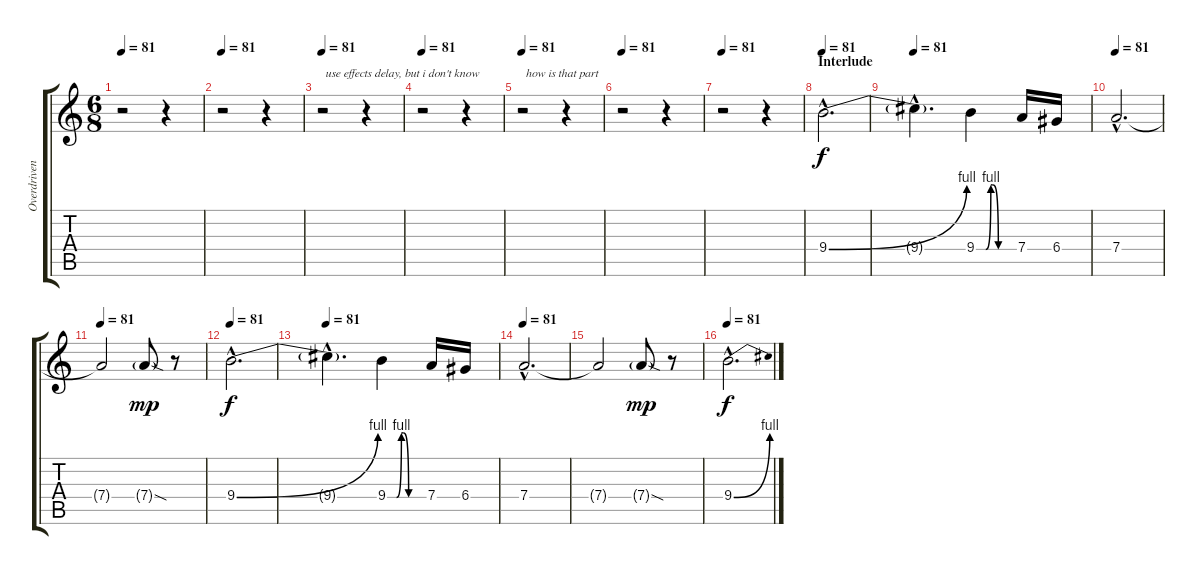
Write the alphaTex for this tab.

\track ("Overdriven Guitar II" "Overdriven") {instrument overdrivenguitar}
\staff {score tabs}
\tuning (E4 B3 G3 D3 A2 D2) {hide}
\ts (6 8)
\tempo 81
\clef g2
\ks c
r.2{dy f} r.4 |
\tempo 81
r.2 r.4 |
\tempo 81
r.2{txt " use effects delay, but i don't know "} r.4 |
\tempo 81
r.2 r.4 |
\tempo 81
r.2{txt " how is that part"} r.4 |
\tempo 81
r.2 r.4 |
\tempo 81
r.2 r.4 |
\section ("" "Interlude")
\tempo 81
9.4{be (bend 0 0 60 4) hac}.2{d} |
\tempo 81
9.4{hac t}.4{d} 9.4{be (custom 0 0 15 0 23 4 26 4 35 0 60 0)}.4 7.4.16 6.4.16 |
\tempo 81
7.4{hac}.2{d} |
\tempo 81
7.4{t}.2 7.4{sod g}.8{dy mp} r.8 |
\tempo 81
9.4{be (bend 0 0 60 4) hac}.2{d dy f} |
\tempo 81
9.4{hac t}.4{d} 9.4{be (custom 0 0 15 0 23 4 26 4 35 0 60 0)}.4 7.4.16 6.4.16 |
\tempo 81
7.4{hac}.2{d} |
7.4{t}.2 7.4{sod g}.8{dy mp} r.8 |
\tempo 81
9.4{be (bend 0 0 60 4) hac}.2{d dy f}
